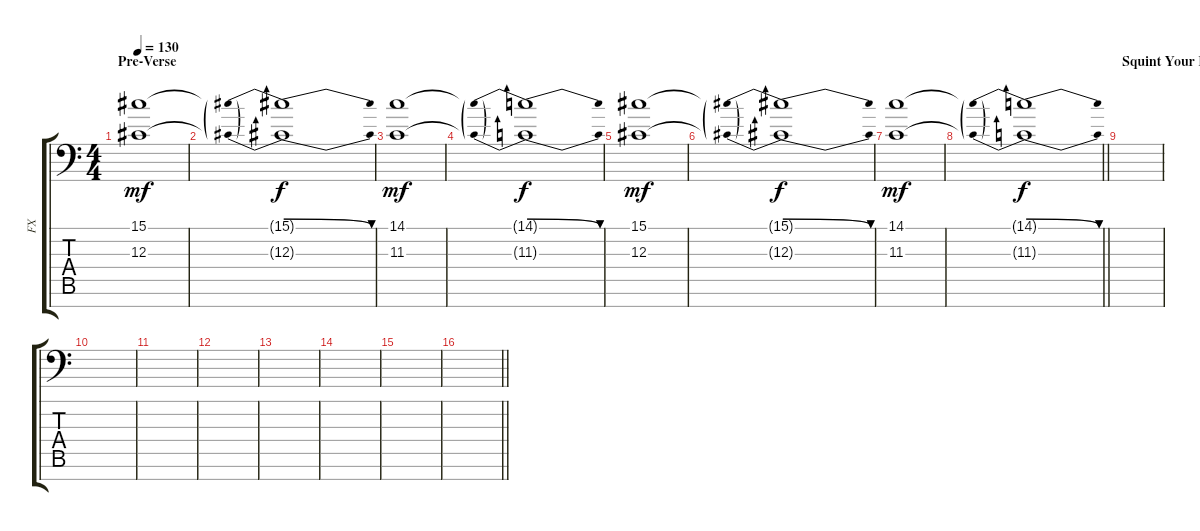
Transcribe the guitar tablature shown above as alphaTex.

\track ("FX" "FX") {instrument pad3polysynth}
\staff {score tabs}
\tuning (Bb3 F3 Db3 Ab2 Eb2 Bb1 F1) {hide}
\ts (4 4)
\section ("" "Pre-Verse")
\tempo 130
\clef f4
\ks c
(15.1 12.3).1{dy mf} |
(15.1{be (prebendrelease 0 1 60 0) t} 12.3{be (prebendrelease 0 1 60 0) t}).1{dy f} |
(14.1 11.3).1{dy mf} |
(14.1{be (prebendrelease 0 1 60 0) t} 11.3{be (prebendrelease 0 1 60 0) t}).1{dy f} |
(15.1 12.3).1{dy mf} |
(15.1{be (prebendrelease 0 1 60 0) t} 12.3{be (prebendrelease 0 1 60 0) t}).1{dy f} |
(14.1 11.3).1{dy mf} |
\barLineRight lightlight
(14.1{be (prebendrelease 0 1 60 0) t} 11.3{be (prebendrelease 0 1 60 0) t}).1{dy f} |
\section ("" "Squint Your Eyes and See Clearly")
|
|
|
|
|
|
|
\barLineRight lightlight
